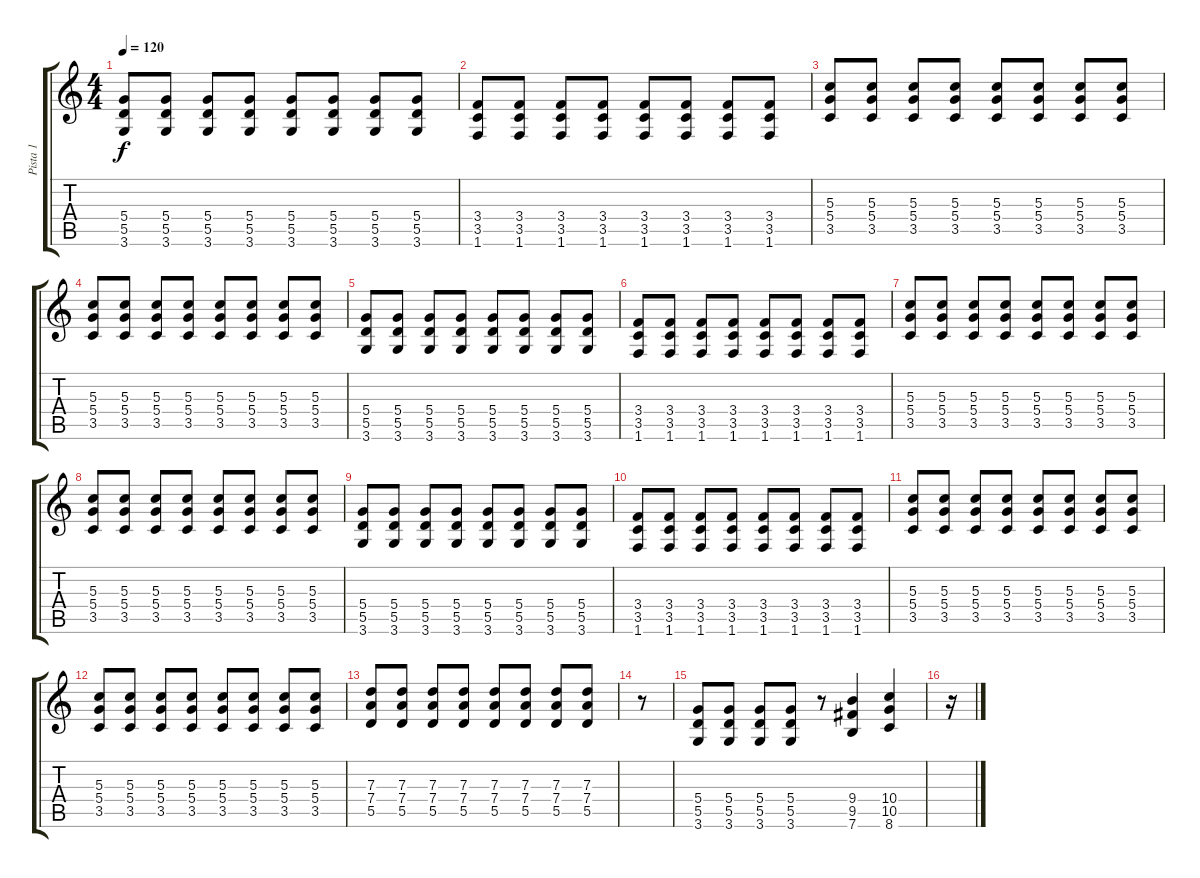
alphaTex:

\track ("Pista 1" "Pista 1") {instrument overdrivenguitar}
\staff {score tabs}
\tuning (E4 B3 G3 D3 A2 E2) {hide}
\ts (4 4)
\tempo 120
\clef g2
\ks c
(5.4 5.5 3.6).8{dy f} (5.4 5.5 3.6).8 (5.4 5.5 3.6).8 (5.4 5.5 3.6).8 (5.4 5.5 3.6).8 (5.4 5.5 3.6).8 (5.4 5.5 3.6).8 (5.4 5.5 3.6).8 |
(3.4 3.5 1.6).8 (3.4 3.5 1.6).8 (3.4 3.5 1.6).8 (3.4 3.5 1.6).8 (3.4 3.5 1.6).8 (3.4 3.5 1.6).8 (3.4 3.5 1.6).8 (3.4 3.5 1.6).8 |
(5.3 5.4 3.5).8 (5.3 5.4 3.5).8 (5.3 5.4 3.5).8 (5.3 5.4 3.5).8 (5.3 5.4 3.5).8 (5.3 5.4 3.5).8 (5.3 5.4 3.5).8 (5.3 5.4 3.5).8 |
(5.3 5.4 3.5).8 (5.3 5.4 3.5).8 (5.3 5.4 3.5).8 (5.3 5.4 3.5).8 (5.3 5.4 3.5).8 (5.3 5.4 3.5).8 (5.3 5.4 3.5).8 (5.3 5.4 3.5).8 |
(5.4 5.5 3.6).8 (5.4 5.5 3.6).8 (5.4 5.5 3.6).8 (5.4 5.5 3.6).8 (5.4 5.5 3.6).8 (5.4 5.5 3.6).8 (5.4 5.5 3.6).8 (5.4 5.5 3.6).8 |
(3.4 3.5 1.6).8 (3.4 3.5 1.6).8 (3.4 3.5 1.6).8 (3.4 3.5 1.6).8 (3.4 3.5 1.6).8 (3.4 3.5 1.6).8 (3.4 3.5 1.6).8 (3.4 3.5 1.6).8 |
(5.3 5.4 3.5).8 (5.3 5.4 3.5).8 (5.3 5.4 3.5).8 (5.3 5.4 3.5).8 (5.3 5.4 3.5).8 (5.3 5.4 3.5).8 (5.3 5.4 3.5).8 (5.3 5.4 3.5).8 |
(5.3 5.4 3.5).8 (5.3 5.4 3.5).8 (5.3 5.4 3.5).8 (5.3 5.4 3.5).8 (5.3 5.4 3.5).8 (5.3 5.4 3.5).8 (5.3 5.4 3.5).8 (5.3 5.4 3.5).8 |
(5.4 5.5 3.6).8 (5.4 5.5 3.6).8 (5.4 5.5 3.6).8 (5.4 5.5 3.6).8 (5.4 5.5 3.6).8 (5.4 5.5 3.6).8 (5.4 5.5 3.6).8 (5.4 5.5 3.6).8 |
(3.4 3.5 1.6).8 (3.4 3.5 1.6).8 (3.4 3.5 1.6).8 (3.4 3.5 1.6).8 (3.4 3.5 1.6).8 (3.4 3.5 1.6).8 (3.4 3.5 1.6).8 (3.4 3.5 1.6).8 |
(5.3 5.4 3.5).8 (5.3 5.4 3.5).8 (5.3 5.4 3.5).8 (5.3 5.4 3.5).8 (5.3 5.4 3.5).8 (5.3 5.4 3.5).8 (5.3 5.4 3.5).8 (5.3 5.4 3.5).8 |
(5.3 5.4 3.5).8 (5.3 5.4 3.5).8 (5.3 5.4 3.5).8 (5.3 5.4 3.5).8 (5.3 5.4 3.5).8 (5.3 5.4 3.5).8 (5.3 5.4 3.5).8 (5.3 5.4 3.5).8 |
(7.3 7.4 5.5).8 (7.3 7.4 5.5).8 (7.3 7.4 5.5).8 (7.3 7.4 5.5).8 (7.3 7.4 5.5).8 (7.3 7.4 5.5).8 (7.3 7.4 5.5).8 (7.3 7.4 5.5).8 |
r.8 |
(5.4 5.5 3.6).8 (5.4 5.5 3.6).8 (5.4 5.5 3.6).8 (5.4 5.5 3.6).8 r.8 (9.4 9.5 7.6).4 (10.4 10.5 8.6).4 |
r.16
